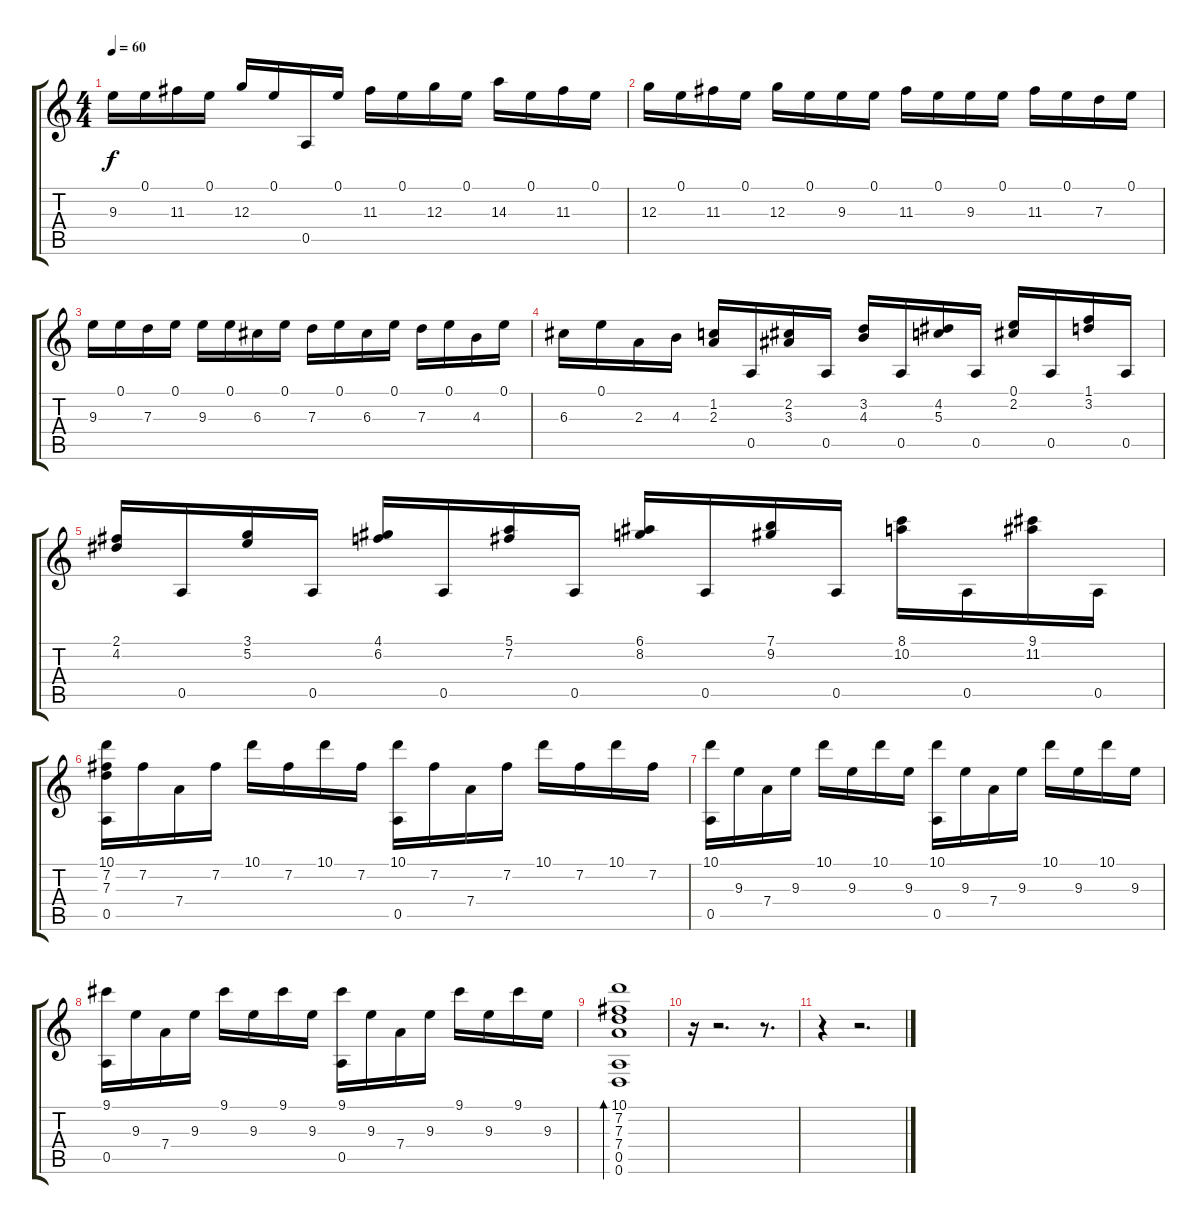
\track "" {instrument acousticguitarnylon}
\staff {score tabs}
\tuning (E4 B3 G3 D3 A2 D2) {hide}
\ts (4 4)
\tempo 60
\clef g2
\ks c
9.3.16{dy f} 0.1.16 11.3.16 0.1.16 12.3.16 0.1.16 0.5.16 0.1.16 11.3.16 0.1.16 12.3.16 0.1.16 14.3.16 0.1.16 11.3.16 0.1.16 |
12.3.16 0.1.16 11.3.16 0.1.16 12.3.16 0.1.16 9.3.16 0.1.16 11.3.16 0.1.16 9.3.16 0.1.16 11.3.16 0.1.16 7.3.16 0.1.16 |
9.3.16 0.1.16 7.3.16 0.1.16 9.3.16 0.1.16 6.3.16 0.1.16 7.3.16 0.1.16 6.3.16 0.1.16 7.3.16 0.1.16 4.3.16 0.1.16 |
6.3.16 0.1.16 2.3.16 4.3.16 (1.2 2.3).16 0.5.16 (2.2 3.3).16 0.5.16 (3.2 4.3).16 0.5.16 (4.2 5.3).16 0.5.16 (0.1 2.2).16 0.5.16 (1.1 3.2).16 0.5.16 |
(2.1 4.2).16 0.5.16 (3.1 5.2).16 0.5.16 (4.1 6.2).16 0.5.16 (5.1 7.2).16 0.5.16 (6.1 8.2).16 0.5.16 (7.1 9.2).16 0.5.16 (8.1 10.2).16 0.5.16 (9.1 11.2).16 0.5.16 |
(10.1 7.2 7.3 0.5).16 7.2.16 7.4.16 7.2.16 10.1.16 7.2.16 10.1.16 7.2.16 (10.1 0.5).16 7.2.16 7.4.16 7.2.16 10.1.16 7.2.16 10.1.16 7.2.16 |
(10.1 0.5).16 9.3.16 7.4.16 9.3.16 10.1.16 9.3.16 10.1.16 9.3.16 (10.1 0.5).16 9.3.16 7.4.16 9.3.16 10.1.16 9.3.16 10.1.16 9.3.16 |
(9.1 0.5).16 9.3.16 7.4.16 9.3.16 9.1.16 9.3.16 9.1.16 9.3.16 (9.1 0.5).16 9.3.16 7.4.16 9.3.16 9.1.16 9.3.16 9.1.16 9.3.16 |
(10.1 7.2 7.3 7.4 0.5 0.6).1{bd 240} |
r.16 r.2{d} r.8{d} |
r.4 r.2{d}
